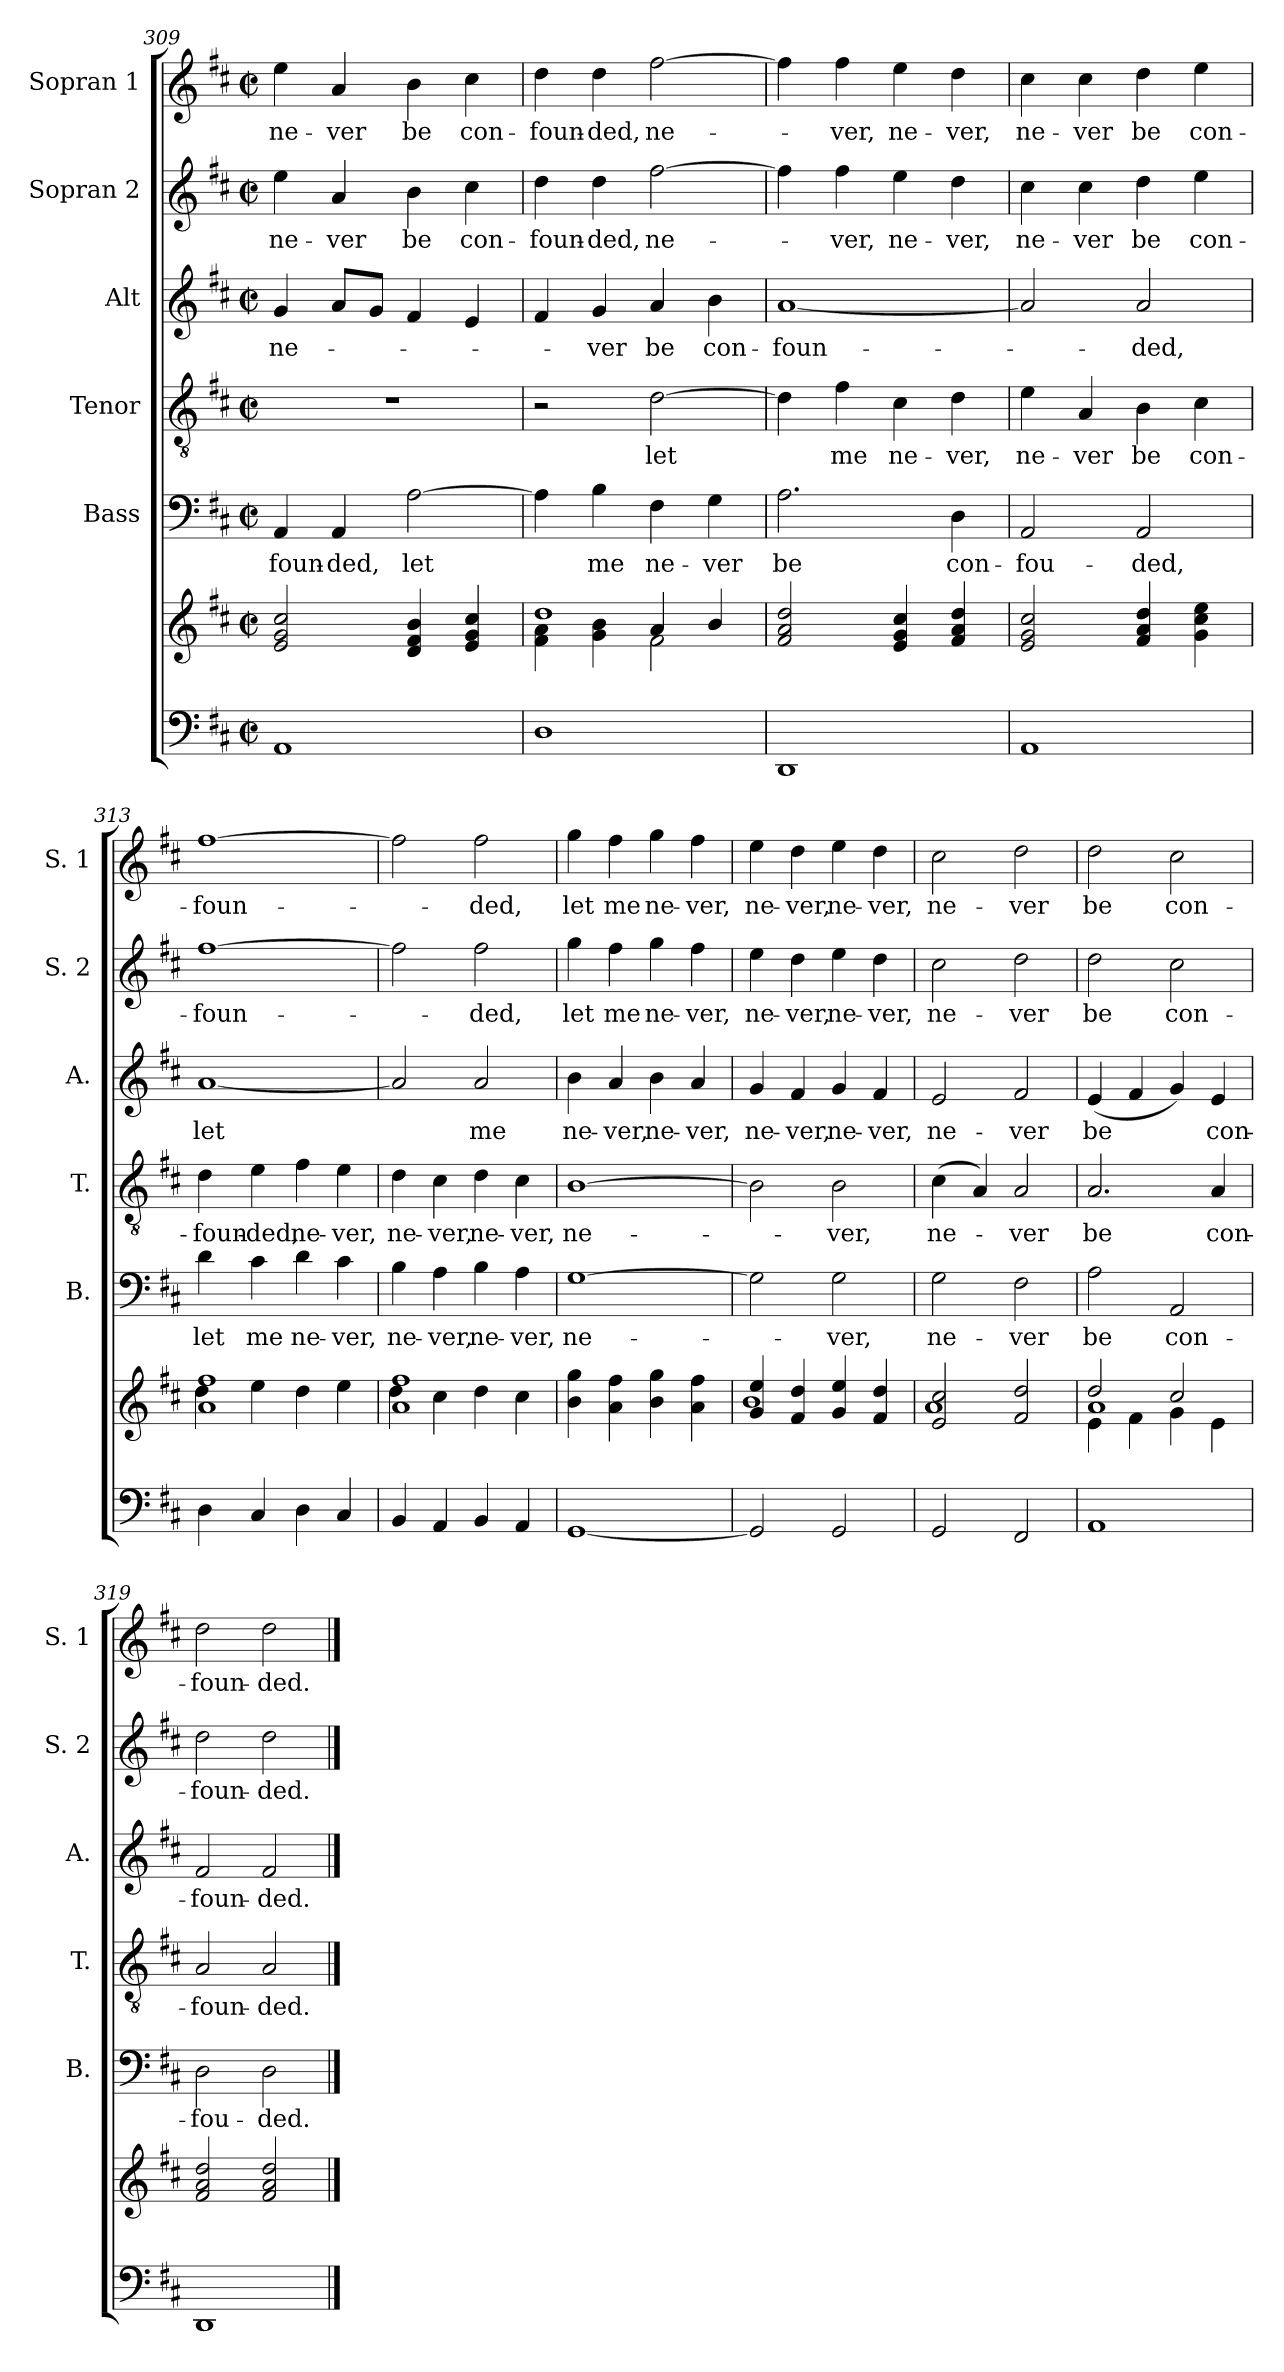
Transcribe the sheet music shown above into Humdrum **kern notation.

**kern	**kern	**kern	**text	**kern	**text	**kern	**text	**kern	**text	**kern	**text
*part6	*part6	*part5	*part5	*part4	*part4	*part3	*part3	*part2	*part2	*part1	*part1
*staff7	*staff6	*staff5	*staff5	*staff4	*staff4	*staff3	*staff3	*staff2	*staff2	*staff1	*staff1
*	*	*I"Bass	*	*I"Tenor	*	*I"Alt	*	*I"Sopran 2	*	*I"Sopran 1	*
*	*	*I'B.	*	*I'T.	*	*I'A.	*	*I'S. 2	*	*I'S. 1	*
*clefF4	*clefG2	*clefF4	*	*clefGv2	*	*clefG2	*	*clefG2	*	*clefG2	*
*k[f#c#]	*k[f#c#]	*k[f#c#]	*	*k[f#c#]	*	*k[f#c#]	*	*k[f#c#]	*	*k[f#c#]	*
*D:	*D:	*D:	*	*D:	*	*D:	*	*D:	*	*D:	*
*M2/2	*M2/2	*M2/2	*	*M2/2	*	*M2/2	*	*M2/2	*	*M2/2	*
*met(c|)	*met(c|)	*met(c|)	*	*met(c|)	*	*met(c|)	*	*met(c|)	*	*met(c|)	*
=309	=309	=309	=309	=309	=309	=309	=309	=309	=309	=309	=309
!	!	!	!LO:LY:b	!	!	!	!LO:LY:b	!	!LO:LY:b	!	!LO:LY:b
1AA	2e/ 2g/ 2cc#/	4AA/	-foun-	1r	.	4g/	ne-	4ee\	ne-	4ee\	ne-
!	!	!	!LO:LY:b	!	!	!	!	!	!LO:LY:b	!	!LO:LY:b
.	.	4AA/	-ded,	.	.	8a/L	.	4a/	-ver	4a/	-ver
.	.	.	.	.	.	8g/J	.	.	.	.	.
!	!	!	!LO:LY:b	!	!	!	!	!	!LO:LY:b	!	!LO:LY:b
.	4d/ 4f#/ 4b/	[2A\	let	.	.	4f#/	.	4b\	be	4b\	be
!	!	!	!	!	!	!	!	!	!LO:LY:b	!	!LO:LY:b
.	4e/ 4g/ 4cc#/	.	.	.	.	4e/	.	4cc#\	con-	4cc#\	con-
=310	=310	=310	=310	=310	=310	=310	=310	=310	=310	=310	=310
*	*^	*	*	*	*	*	*	*	*	*	*
*	*	*^	*	*	*	*	*	*	*	*	*	*
!	!	!	!	!	!	!	!	!	!	!	!LO:LY:b	!	!LO:LY:b
1D	1dd	4f#\ 4a\	2ryy	4A\]	.	2r	.	4f#/	.	4dd\	-foun-	4dd\	-foun-
!	!	!	!	!	!LO:LY:b	!	!	!	!LO:LY:b	!	!LO:LY:b	!	!LO:LY:b
.	.	4g\ 4b\	.	4B\	me	.	.	4g/	-ver	4dd\	-ded,	4dd\	-ded,
!	!	!	!	!	!LO:LY:b	!	!LO:LY:b	!	!LO:LY:b	!	!LO:LY:b	!	!LO:LY:b
.	.	4a/	2f#\	4F#\	ne-	[2d\	let	4a/	be	[2ff#\	ne-	[2ff#\	ne-
!	!	!	!	!	!LO:LY:b	!	!	!	!LO:LY:b	!	!	!	!
.	.	4b/	.	4G\	-ver	.	.	4b\	con-	.	.	.	.
*	*	*v	*v	*	*	*	*	*	*	*	*	*	*
=311	=311	=311	=311	=311	=311	=311	=311	=311	=311	=311	=311	=311
!	!	!	!	!LO:LY:b	!	!	!	!LO:LY:b	!	!	!	!
*	*v	*v	*	*	*	*	*	*	*	*	*	*
1DD	2f#/ 2a/ 2dd/	2.A\	be	4d\]	.	[1a	-foun-	4ff#\]	.	4ff#\]	.
!	!	!	!	!	!LO:LY:b	!	!	!	!LO:LY:b	!	!LO:LY:b
.	.	.	.	4f#\	me	.	.	4ff#\	-ver,	4ff#\	-ver,
!	!	!	!	!	!LO:LY:b	!	!	!	!LO:LY:b	!	!LO:LY:b
.	4e/ 4g/ 4cc#/	.	.	4c#\	ne-	.	.	4ee\	ne-	4ee\	ne-
!	!	!	!LO:LY:b	!	!LO:LY:b	!	!	!	!LO:LY:b	!	!LO:LY:b
.	4f#/ 4a/ 4dd/	4D\	con-	4d\	-ver,	.	.	4dd\	-ver,	4dd\	-ver,
=312	=312	=312	=312	=312	=312	=312	=312	=312	=312	=312	=312
!	!	!	!LO:LY:b	!	!LO:LY:b	!	!	!	!LO:LY:b	!	!LO:LY:b
1AA	2e/ 2g/ 2cc#/	2AA/	-fou-	4e\	ne-	2a/]	.	4cc#\	ne-	4cc#\	ne-
!	!	!	!	!	!LO:LY:b	!	!	!	!LO:LY:b	!	!LO:LY:b
.	.	.	.	4A/	-ver	.	.	4cc#\	-ver	4cc#\	-ver
!	!	!	!LO:LY:b	!	!LO:LY:b	!	!LO:LY:b	!	!LO:LY:b	!	!LO:LY:b
.	4f#/ 4a/ 4dd/	2AA/	-ded,	4B\	be	2a/	-ded,	4dd\	be	4dd\	be
!	!	!	!	!	!LO:LY:b	!	!	!	!LO:LY:b	!	!LO:LY:b
.	4g\ 4cc#\ 4ee\	.	.	4c#\	con-	.	.	4ee\	con-	4ee\	con-
!!LO:LB:g=z
=313	=313	=313	=313	=313	=313	=313	=313	=313	=313	=313	=313
*	*^	*	*	*	*	*	*	*	*	*	*
!	!	!	!	!LO:LY:b	!	!LO:LY:b	!	!LO:LY:b	!	!LO:LY:b	!	!LO:LY:b
4D\	1a 1ff#	4dd\	4d\	let	4d\	-foun-	[1a	let	[1ff#	-foun-	[1ff#	-foun-
!	!	!	!	!LO:LY:b	!	!LO:LY:b	!	!	!	!	!	!
4C#/	.	4ee\	4c#\	me	4e\	-ded,	.	.	.	.	.	.
!	!	!	!	!LO:LY:b	!	!LO:LY:b	!	!	!	!	!	!
4D\	.	4dd\	4d\	ne-	4f#\	ne-	.	.	.	.	.	.
!	!	!	!	!LO:LY:b	!	!LO:LY:b	!	!	!	!	!	!
4C#/	.	4ee\	4c#\	-ver,	4e\	-ver,	.	.	.	.	.	.
=314	=314	=314	=314	=314	=314	=314	=314	=314	=314	=314	=314	=314
!	!	!	!	!LO:LY:b	!	!LO:LY:b	!	!	!	!	!	!
4BB/	1a 1ff#	4dd\	4B\	ne-	4d\	ne-	2a/]	.	2ff#\]	.	2ff#\]	.
!	!	!	!	!LO:LY:b	!	!LO:LY:b	!	!	!	!	!	!
4AA/	.	4cc#\	4A\	-ver,	4c#\	-ver,	.	.	.	.	.	.
!	!	!	!	!LO:LY:b	!	!LO:LY:b	!	!LO:LY:b	!	!LO:LY:b	!	!LO:LY:b
4BB/	.	4dd\	4B\	ne-	4d\	ne-	2a/	me	2ff#\	-ded,	2ff#\	-ded,
!	!	!	!	!LO:LY:b	!	!LO:LY:b	!	!	!	!	!	!
4AA/	.	4cc#\	4A\	-ver,	4c#\	-ver,	.	.	.	.	.	.
=315	=315	=315	=315	=315	=315	=315	=315	=315	=315	=315	=315	=315
!	!	!	!	!LO:LY:b	!	!LO:LY:b	!	!LO:LY:b	!	!LO:LY:b	!	!LO:LY:b
*	*v	*v	*	*	*	*	*	*	*	*	*	*
[1GG	4b\ 4gg\	[1G	ne-	[1B	ne-	4b\	ne-	4gg\	let	4gg\	let
!	!	!	!	!	!	!	!LO:LY:b	!	!LO:LY:b	!	!LO:LY:b
.	4a\ 4ff#\	.	.	.	.	4a/	-ver,	4ff#\	me	4ff#\	me
!	!	!	!	!	!	!	!LO:LY:b	!	!LO:LY:b	!	!LO:LY:b
.	4b\ 4gg\	.	.	.	.	4b\	ne-	4gg\	ne-	4gg\	ne-
!	!	!	!	!	!	!	!LO:LY:b	!	!LO:LY:b	!	!LO:LY:b
.	4a\ 4ff#\	.	.	.	.	4a/	-ver,	4ff#\	-ver,	4ff#\	-ver,
=316	=316	=316	=316	=316	=316	=316	=316	=316	=316	=316	=316
*	*^	*	*	*	*	*	*	*	*	*	*
!	!	!	!	!	!	!	!	!LO:LY:b	!	!LO:LY:b	!	!LO:LY:b
2GG/]	4g/ 4ee/	1b	2G\]	.	2B\]	.	4g/	ne-	4ee\	ne-	4ee\	ne-
!	!	!	!	!	!	!	!	!LO:LY:b	!	!LO:LY:b	!	!LO:LY:b
.	4f#/ 4dd/	.	.	.	.	.	4f#/	-ver,	4dd\	-ver,	4dd\	-ver,
!	!	!	!	!LO:LY:b	!	!LO:LY:b	!	!LO:LY:b	!	!LO:LY:b	!	!LO:LY:b
2GG/	4g/ 4ee/	.	2G\	-ver,	2B\	-ver,	4g/	ne-	4ee\	ne-	4ee\	ne-
!	!	!	!	!	!	!	!	!LO:LY:b	!	!LO:LY:b	!	!LO:LY:b
.	4f#/ 4dd/	.	.	.	.	.	4f#/	-ver,	4dd\	-ver,	4dd\	-ver,
=317	=317	=317	=317	=317	=317	=317	=317	=317	=317	=317	=317	=317
!	!	!	!	!LO:LY:b	!	!LO:LY:b	!	!LO:LY:b	!	!LO:LY:b	!	!LO:LY:b
2GG/	2e/ 2cc#/	1a	2G\	ne-	(>4c#\	ne-	2e/	ne-	2cc#\	ne-	2cc#\	ne-
.	.	.	.	.	4A/)	.	.	.	.	.	.	.
!	!	!	!	!LO:LY:b	!	!LO:LY:b	!	!LO:LY:b	!	!LO:LY:b	!	!LO:LY:b
2FF#/	2f#/ 2dd/	.	2F#\	-ver	2A/	-ver	2f#/	-ver	2dd\	-ver	2dd\	-ver
=318	=318	=318	=318	=318	=318	=318	=318	=318	=318	=318	=318	=318
*	*	*^	*	*	*	*	*	*	*	*	*	*
!	!	!	!	!	!LO:LY:b	!	!LO:LY:b	!	!LO:LY:b	!	!LO:LY:b	!	!LO:LY:b
1AA	2dd/	4e\	1a	2A\	be	2.A/	be	(<4e/	be	2dd\	be	2dd\	be
.	.	4f#\	.	.	.	.	.	4f#/	.	.	.	.	.
!	!	!	!	!	!LO:LY:b	!	!	!	!	!	!LO:LY:b	!	!LO:LY:b
.	2cc#/	4g\	.	2AA/	con-	.	.	4g/)	.	2cc#\	con-	2cc#\	con-
!	!	!	!	!	!	!	!LO:LY:b	!	!LO:LY:b	!	!	!	!
.	.	4e\	.	.	.	4A/	con-	4e/	con-	.	.	.	.
*	*	*v	*v	*	*	*	*	*	*	*	*	*	*
=319	=319	=319	=319	=319	=319	=319	=319	=319	=319	=319	=319	=319
!	!	!	!	!LO:LY:b	!	!LO:LY:b	!	!LO:LY:b	!	!LO:LY:b	!	!LO:LY:b
*	*v	*v	*	*	*	*	*	*	*	*	*	*
1DD	2f#/ 2a/ 2dd/	2D\	-fou-	2A/	-foun-	2f#/	-foun-	2dd\	-foun-	2dd\	-foun-
!	!	!	!LO:LY:b	!	!LO:LY:b	!	!LO:LY:b	!	!LO:LY:b	!	!LO:LY:b
.	2f#/ 2a/ 2dd/	2D\	-ded.	2A/	-ded.	2f#/	-ded.	2dd\	-ded.	2dd\	-ded.
==	==	==	==	==	==	==	==	==	==	==	==
*-	*-	*-	*-	*-	*-	*-	*-	*-	*-	*-	*-
